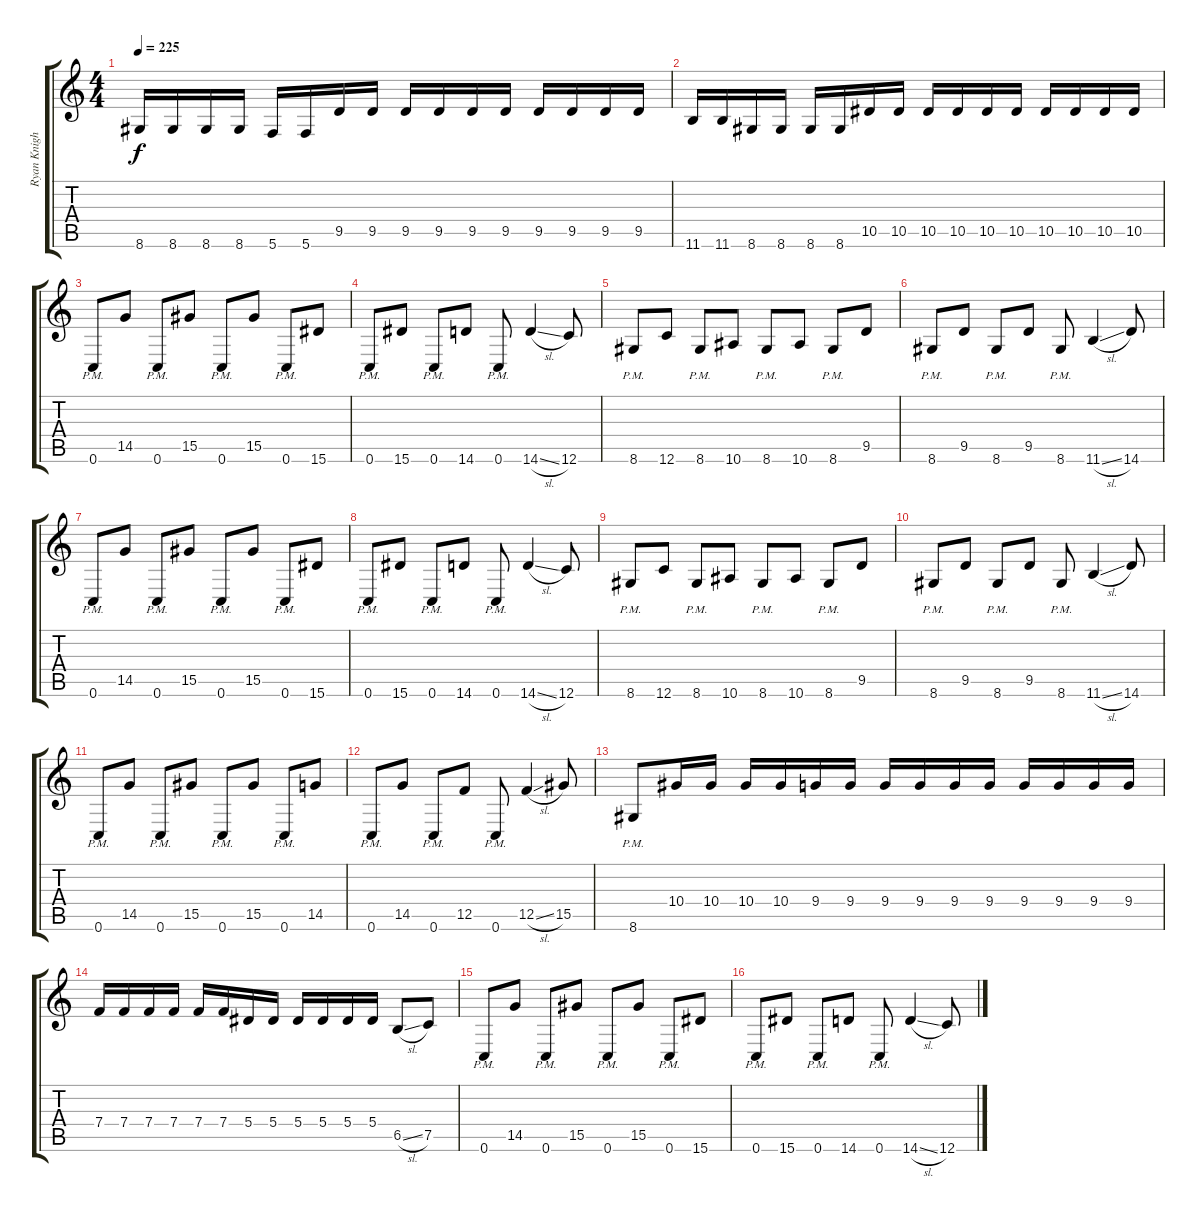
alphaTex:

\track ("Ryan Knight (Rhythm)" "Ryan Knigh") {instrument distortionguitar}
\staff {score tabs}
\tuning (C4 G3 Eb3 Bb2 F2 C2) {hide}
\ts (4 4)
\tempo 225
\clef g2
\ks c
8.6.16{dy f} 8.6.16 8.6.16 8.6.16 5.6.16 5.6.16 9.5.16 9.5.16 9.5.16 9.5.16 9.5.16 9.5.16 9.5.16 9.5.16 9.5.16 9.5.16 |
11.6.16 11.6.16 8.6.16 8.6.16 8.6.16 8.6.16 10.5.16 10.5.16 10.5.16 10.5.16 10.5.16 10.5.16 10.5.16 10.5.16 10.5.16 10.5.16 |
0.6{pm}.8 14.5.8 0.6{pm}.8 15.5.8 0.6{pm}.8 15.5.8 0.6{pm}.8 15.6.8 |
0.6{pm}.8 15.6.8 0.6{pm}.8 14.6.8 0.6{pm}.8 14.6{sl}.4 12.6.8 |
8.6{pm}.8 12.6.8 8.6{pm}.8 10.6.8 8.6{pm}.8 10.6.8 8.6{pm}.8 9.5.8 |
8.6{pm}.8 9.5.8 8.6{pm}.8 9.5.8 8.6{pm}.8 11.6{sl}.4 14.6.8 |
0.6{pm}.8 14.5.8 0.6{pm}.8 15.5.8 0.6{pm}.8 15.5.8 0.6{pm}.8 15.6.8 |
0.6{pm}.8 15.6.8 0.6{pm}.8 14.6.8 0.6{pm}.8 14.6{sl}.4 12.6.8 |
8.6{pm}.8 12.6.8 8.6{pm}.8 10.6.8 8.6{pm}.8 10.6.8 8.6{pm}.8 9.5.8 |
8.6{pm}.8 9.5.8 8.6{pm}.8 9.5.8 8.6{pm}.8 11.6{sl}.4 14.6.8 |
0.6{pm}.8 14.5.8 0.6{pm}.8 15.5.8 0.6{pm}.8 15.5.8 0.6{pm}.8 14.5.8 |
0.6{pm}.8 14.5.8 0.6{pm}.8 12.5.8 0.6{pm}.8 12.5{sl}.4 15.5.8 |
8.6{pm}.8 10.4.16 10.4.16 10.4.16 10.4.16 9.4.16 9.4.16 9.4.16 9.4.16 9.4.16 9.4.16 9.4.16 9.4.16 9.4.16 9.4.16 |
7.4.16 7.4.16 7.4.16 7.4.16 7.4.16 7.4.16 5.4.16 5.4.16 5.4.16 5.4.16 5.4.16 5.4.16 6.5{sl}.8 7.5.8 |
0.6{pm}.8 14.5.8 0.6{pm}.8 15.5.8 0.6{pm}.8 15.5.8 0.6{pm}.8 15.6.8 |
0.6{pm}.8 15.6.8 0.6{pm}.8 14.6.8 0.6{pm}.8 14.6{sl}.4 12.6.8
